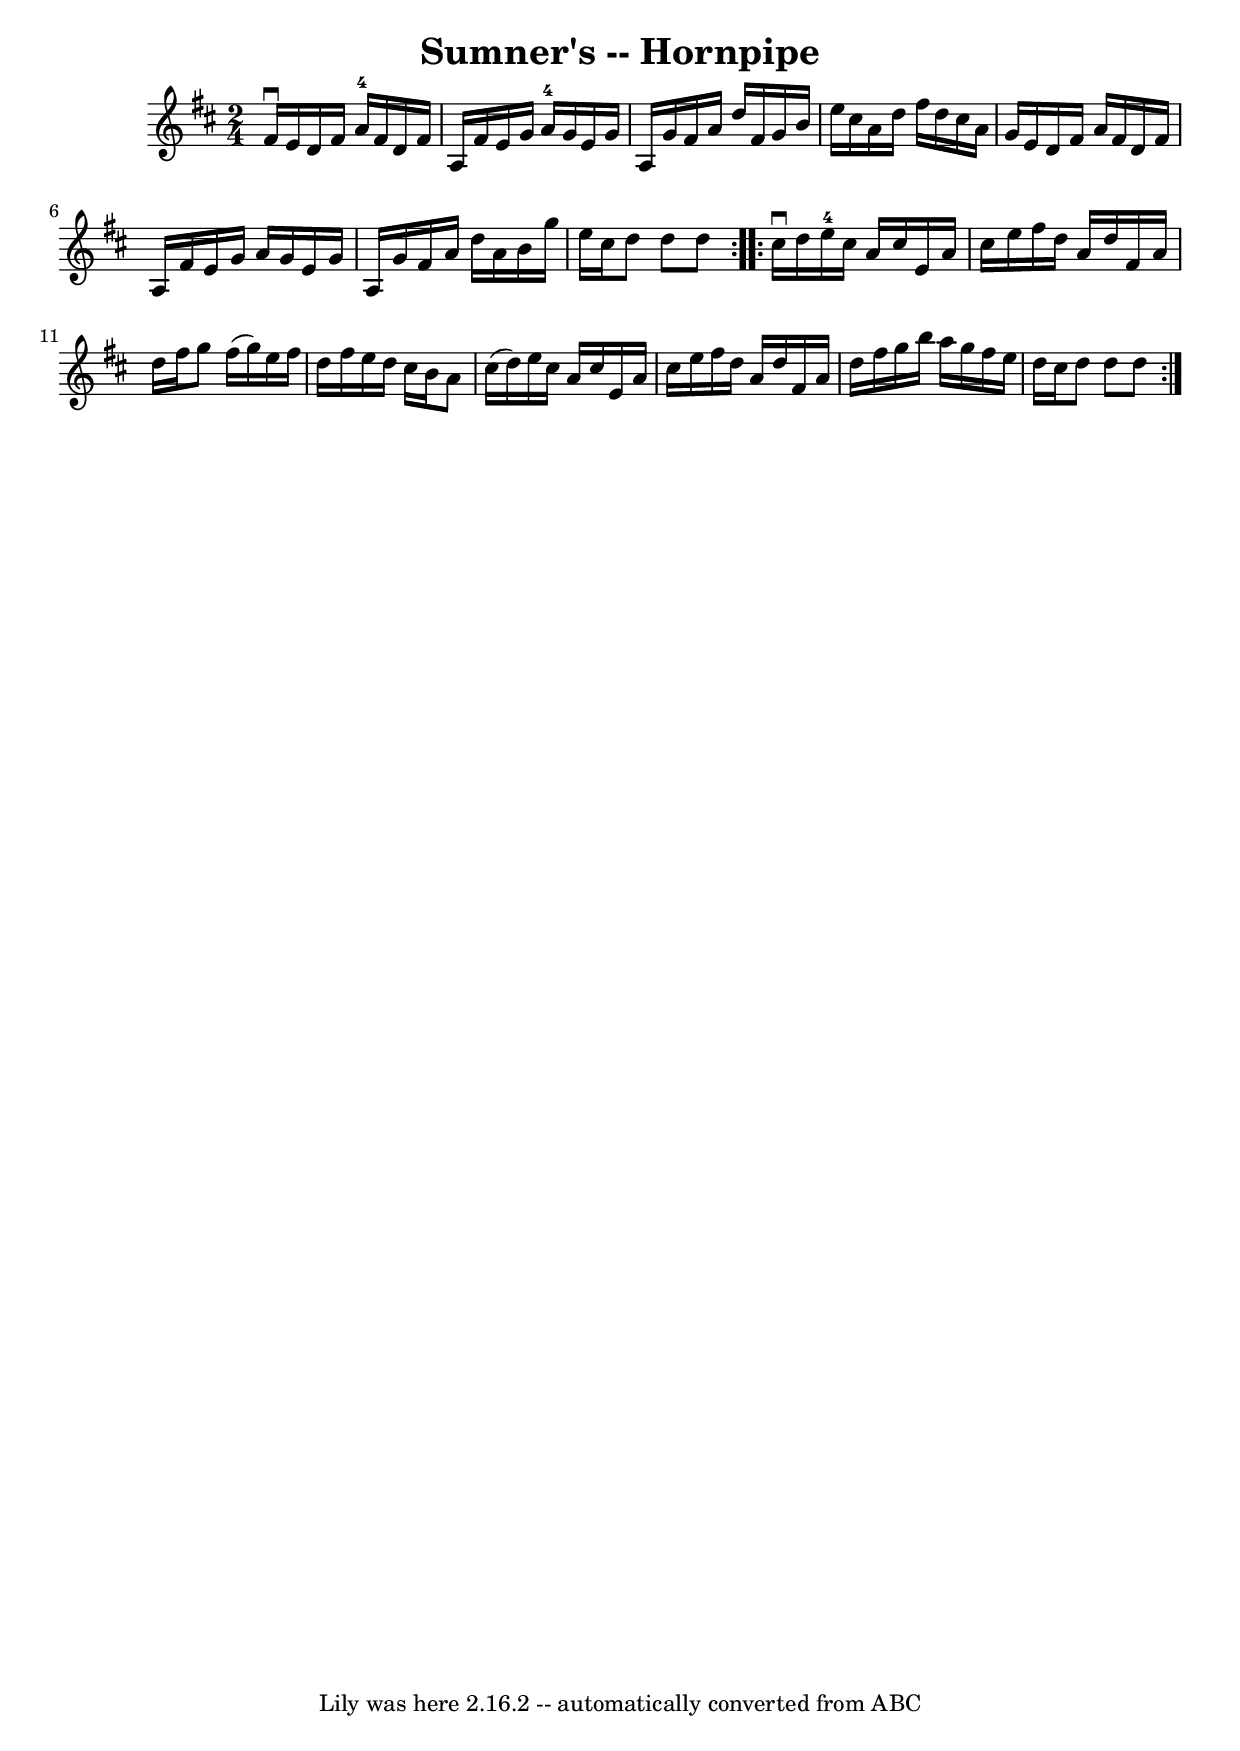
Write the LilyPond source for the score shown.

\version "2.16.2"
\include "Mammoth.ily"
\header {
  %% book = "Cole's 1000 Fiddle Tunes"
 crossRefNumber = "1"
 footnotes = ""
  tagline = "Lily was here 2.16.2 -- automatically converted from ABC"
  title = "Sumner's -- Hornpipe"

}
voicedefault =  {



  \repeat volta 2 {

    \time 2/4 
    \key d \major fis'16^\downbow e'16   |
 d'16 fis'16 a'16-4 fis'16 d'16 fis'16 a16 fis'16   |
 e'16 g'16 a'16-4 g'16 e'16 g'16 a16 g'16   |
 fis'16 a'16 d''16 fis'16 g'16 b'16 e''16 cis''16   |
 a'16 d''16 fis''16 d''16 cis''16 a'16 g'16 e'16   |
 d'16 fis'16 a'16 fis'16 d'16 fis'16 a16 fis'16   |
 e'16 g'16 a'16 g'16 e'16 g'16 a16 g'16   |
 fis'16 a'16 d''16 a'16 b'16 g''16 e''16 cis''16   |
 d''8 d''8   
 d''8  
  }     
  \repeat volta 2 { cis''16^\downbow d''16   |
 e''16-4 cis''16 a'16 cis''16 e'16 a'16 cis''16 e''16  |
 fis''16 d''16 a'16 d''16 fis'16 a'16 d''16 fis''16    |
 g''8 fis''16 (g''16) e''16 fis''16 d''16 fis''16  |
 e''16 d''16 cis''16 b'16 a'8 cis''16 (d''16)  |
 e''16 cis''16 a'16 cis''16 e'16 a'16 cis''16 e''16   |
 fis''16 d''16 a'16 d''16 fis'16 a'16 d''16 fis''16   |
 g''16 b''16 a''16 g''16 fis''16 e''16 d''16 cis''16   |
 d''8 d''8 d''8  
  }   

}

\score{
  <<

    \context Staff="default"
    {
      \voicedefault 
      
    }

  >>
  \layout {
    
  }
  \midi {
  }

}
